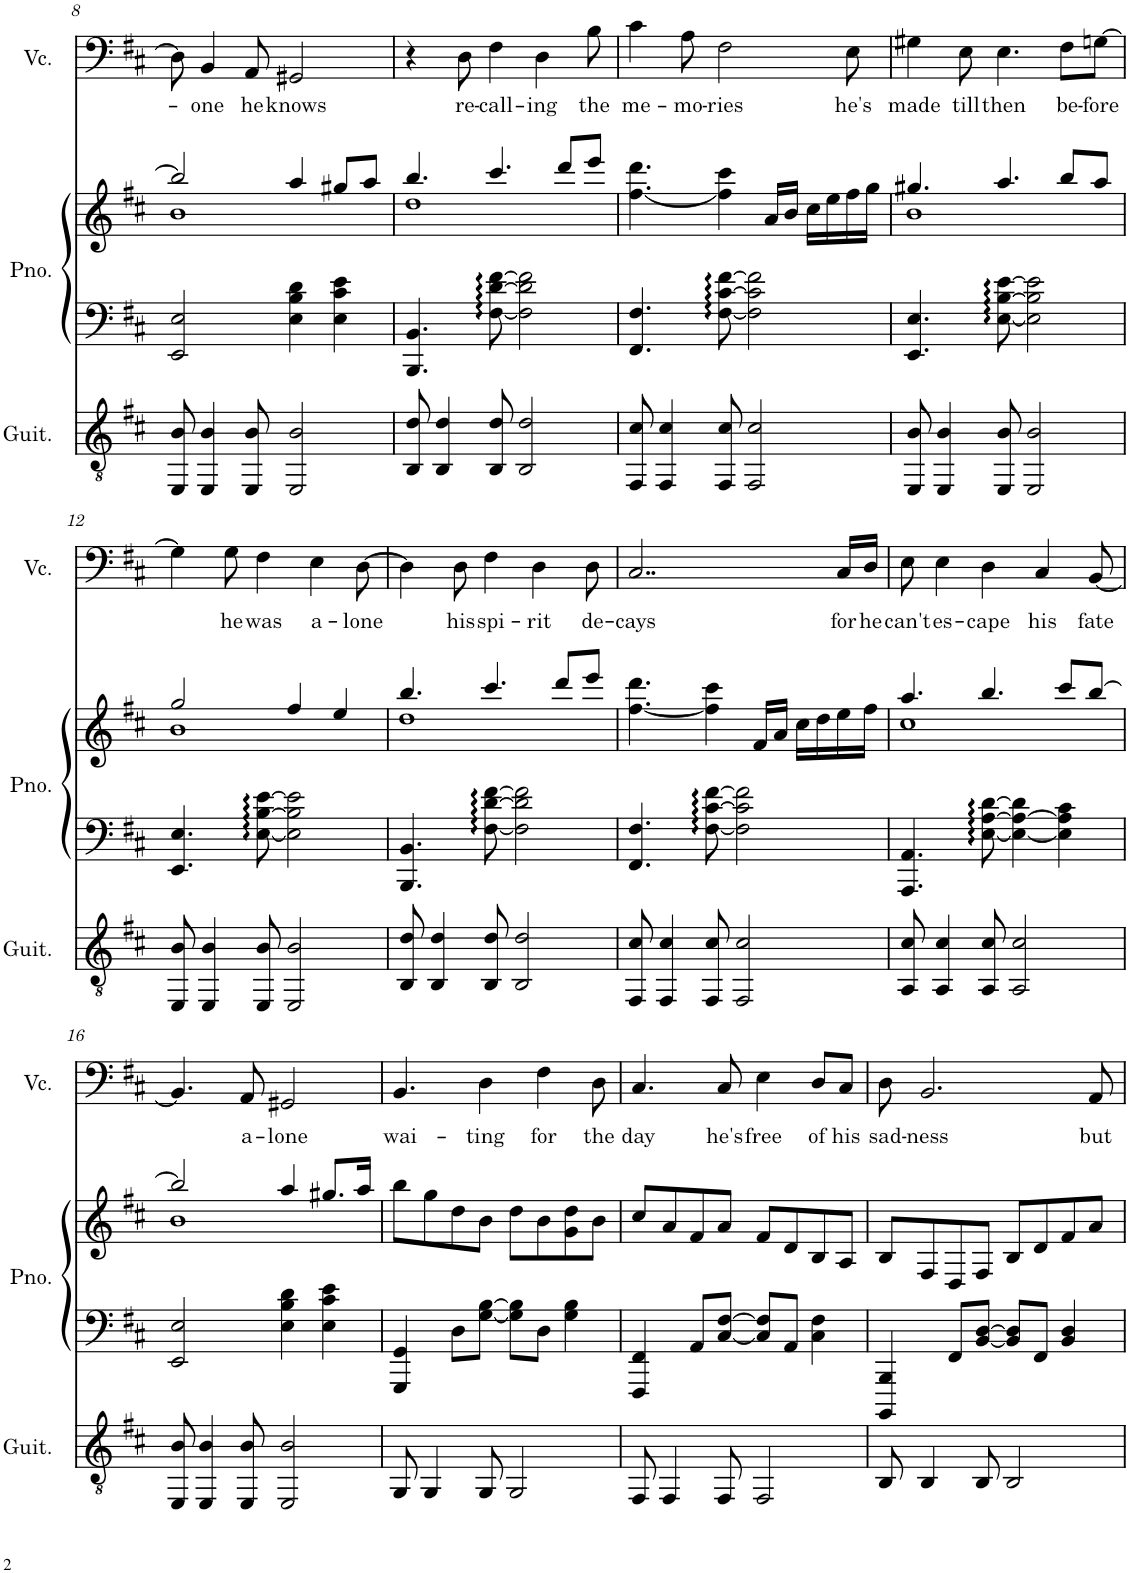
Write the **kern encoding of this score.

**kern	**kern	**kern	**kern	**text
*part3	*part2	*part2	*part1	*part1
*staff4	*staff3	*staff2	*staff1	*staff1
*I"Classical Guitar	*I"Piano	*	*I"Violoncello	*
*I'Guit.	*I'Pno.	*	*I'Vc.	*
!!LO:PB:g=z
*clefGv2	*clefF4	*clefG2	*clefF4	*
*k[f#c#]	*k[f#c#]	*k[f#c#]	*k[f#c#]	*
*M4/4	*M4/4	*M4/4	*M4/4	*
=8	=8	=8	=8	=8
*	*	*^	*	*
8EE/ 8B/	2EE/ 2E/	2bb/]	1b	8D\]	.
!	!	!	!	!	!LO:LY:b
4EE/ 4B/	.	.	.	4BB/	-one
!	!	!	!	!	!LO:LY:b
8EE/ 8B/	.	.	.	8AA/	he
!	!	!	!	!	!LO:LY:b
2EE/ 2B/	4E\ 4B\ 4d\	4aa/	.	2GG#X/	knows
.	4E\ 4c#\ 4e\	8gg#X/L	.	.	.
.	.	8aa/J	.	.	.
=9	=9	=9	=9	=9	=9
8BB/ 8d/	4.BBB/ 4.BB/	4.bb/	1dd	4r	.
4BB/ 4d/	.	.	.	.	.
!	!	!	!	!	!LO:LY:b
.	.	.	.	8D\	re-
!	!	!	!	!	!LO:LY:b
8BB/ 8d/	[8F#\ [8d\ [8f#\	4.ccc#/	.	4F#\	-call-
2BB/ 2d/	2F#\] 2d\] 2f#\]	.	.	.	.
!	!	!	!	!	!LO:LY:b
.	.	.	.	4D\	-ing
.	.	8ddd/L	.	.	.
!	!	!	!	!	!LO:LY:b
.	.	8eee/J	.	8B\	the
*	*	*v	*v	*	*
=10	=10	=10	=10	=10
!	!	!	!	!LO:LY:b
8FF#/ 8c#/	4.FF#/ 4.F#/	[4.ff#\ 4.ddd\	4c#\	me-
4FF#/ 4c#/	.	.	.	.
!	!	!	!	!LO:LY:b
.	.	.	8A\	-mo-
!	!	!	!	!LO:LY:b
8FF#/ 8c#/	[8F#\ [8c#\ [8f#\	4ff#\] 4ccc#\	2F#\	-ries
2FF#/ 2c#/	2F#\] 2c#\] 2f#\]	.	.	.
.	.	16a/LL	.	.
.	.	16b/JJ	.	.
.	.	16cc#\LL	.	.
.	.	16ee\	.	.
!	!	!	!	!LO:LY:b
.	.	16ff#\	8E\	he's
.	.	16gg\JJ	.	.
=11	=11	=11	=11	=11
*	*	*^	*	*
!	!	!	!	!	!LO:LY:b
8EE/ 8B/	4.EE/ 4.E/	4.gg#X/	1b	4G#X\	made
4EE/ 4B/	.	.	.	.	.
!	!	!	!	!	!LO:LY:b
.	.	.	.	8E\	till
!	!	!	!	!	!LO:LY:b
8EE/ 8B/	[8E\ [8B\ [8e\	4.aa/	.	4.E\	then
2EE/ 2B/	2E\] 2B\] 2e\]	.	.	.	.
!	!	!	!	!	!LO:LY:b
.	.	8bb/L	.	8F#\L	be-
!	!	!	!	!	!LO:LY:b
.	.	8aa/J	.	[8Gn\J	-fore
!!LO:LB:g=z
=12	=12	=12	=12	=12	=12
8EE/ 8B/	4.EE/ 4.E/	2gg/	1b	4G\]	.
4EE/ 4B/	.	.	.	.	.
!	!	!	!	!	!LO:LY:b
.	.	.	.	8G\	he
!	!	!	!	!	!LO:LY:b
8EE/ 8B/	[8E\ [8B\ [8e\	.	.	4F#\	was
2EE/ 2B/	2E\] 2B\] 2e\]	4ff#/	.	.	.
!	!	!	!	!	!LO:LY:b
.	.	.	.	4E\	a-
.	.	4ee/	.	.	.
!	!	!	!	!	!LO:LY:b
.	.	.	.	[8D\	-lone
=13	=13	=13	=13	=13	=13
8BB/ 8d/	4.BBB/ 4.BB/	4.bb/	1dd	4D\]	.
4BB/ 4d/	.	.	.	.	.
!	!	!	!	!	!LO:LY:b
.	.	.	.	8D\	his
!	!	!	!	!	!LO:LY:b
8BB/ 8d/	[8F#\ [8d\ [8f#\	4.ccc#/	.	4F#\	spi-
2BB/ 2d/	2F#\] 2d\] 2f#\]	.	.	.	.
!	!	!	!	!	!LO:LY:b
.	.	.	.	4D\	-rit
.	.	8ddd/L	.	.	.
!	!	!	!	!	!LO:LY:b
.	.	8eee/J	.	8D\	de-
*	*	*v	*v	*	*
=14	=14	=14	=14	=14
!	!	!	!	!LO:LY:b
8FF#/ 8c#/	4.FF#/ 4.F#/	[4.ff#\ 4.ddd\	2..C#/	-cays
4FF#/ 4c#/	.	.	.	.
8FF#/ 8c#/	[8F#\ [8c#\ [8f#\	4ff#\] 4ccc#\	.	.
2FF#/ 2c#/	2F#\] 2c#\] 2f#\]	.	.	.
.	.	16f#/LL	.	.
.	.	16a/JJ	.	.
.	.	16cc#\LL	.	.
.	.	16dd\	.	.
!	!	!	!	!LO:LY:b
.	.	16ee\	16C#/LL	for
!	!	!	!	!LO:LY:b
.	.	16ff#\JJ	16D/JJ	he
=15	=15	=15	=15	=15
*	*	*^	*	*
!	!	!	!	!	!LO:LY:b
8AA/ 8c#/	4.AAA/ 4.AA/	4.aa/	1cc#	8E\	can't
!	!	!	!	!	!LO:LY:b
4AA/ 4c#/	.	.	.	4E\	es-
!	!	!	!	!	!LO:LY:b
8AA/ 8c#/	[8E\ [8A\ [8d\	4.bb/	.	4D\	-cape
2AA/ 2c#/	4E\_ 4A\_ 4d\]	.	.	.	.
!	!	!	!	!	!LO:LY:b
.	.	.	.	4C#/	his
.	4E\] 4A\] 4c#\	8ccc#/L	.	.	.
!	!	!	!	!	!LO:LY:b
.	.	[8bb/J	.	[8BB/	fate
!!LO:LB:g=z
=16	=16	=16	=16	=16	=16
8EE/ 8B/	2EE/ 2E/	2bb/]	1b	4.BB/]	.
4EE/ 4B/	.	.	.	.	.
!	!	!	!	!	!LO:LY:b
8EE/ 8B/	.	.	.	8AA/	a-
!	!	!	!	!	!LO:LY:b
2EE/ 2B/	4E\ 4B\ 4d\	4aa/	.	2GG#X/	-lone
.	4E\ 4c#\ 4e\	8.gg#X/L	.	.	.
.	.	16aa/Jk	.	.	.
*	*	*v	*v	*	*
=17	=17	=17	=17	=17
!	!	!	!	!LO:LY:b
8GG/	4GGG/ 4GG/	8bb\L	4.BB/	wai-
4GG/	.	8gg\	.	.
.	8D\L	8dd\	.	.
!	!	!	!	!LO:LY:b
8GG/	[8G\ [8B\J	8b\J	4D\	-ting
2GG/	8G\] 8B\]L	8dd\L	.	.
!	!	!	!	!LO:LY:b
.	8D\J	8b\	4F#\	for
.	4G\ 4B\	8g\ 8dd\	.	.
!	!	!	!	!LO:LY:b
.	.	8b\J	8D\	the
=18	=18	=18	=18	=18
!	!	!	!	!LO:LY:b
8FF#/	4FFF#/ 4FF#/	8cc#/L	4.C#/	day
4FF#/	.	8a/	.	.
.	8AA/L	8f#/	.	.
!	!	!	!	!LO:LY:b
8FF#/	[8C#/ [8F#/J	8a/J	8C#/	he's
!	!	!	!	!LO:LY:b
2FF#/	8C#/] 8F#/]L	8f#/L	4E\	free
.	8AA/J	8d/	.	.
!	!	!	!	!LO:LY:b
.	4C#\ 4F#\	8B/	8D/L	of
!	!	!	!	!LO:LY:b
.	.	8A/J	8C#/J	his
=19	=19	=19	=19	=19
!	!	!	!	!LO:LY:b
8BB/	4BBBB/ 4BBB/	8B/L	8D\	sad-
!	!	!	!	!LO:LY:b
4BB/	.	8F#/	2.BB/	-ness
.	8FF#/L	8D/	.	.
8BB/	[8BB/ [8D/J	8F#/J	.	.
2BB/	8BB/] 8D/]L	8B/L	.	.
.	8FF#/J	8d/	.	.
.	4BB/ 4D/	8f#/	.	.
!	!	!	!	!LO:LY:b
.	.	8a/J	8AA/	but
=	=	=	=	=
*-	*-	*-	*-	*-
